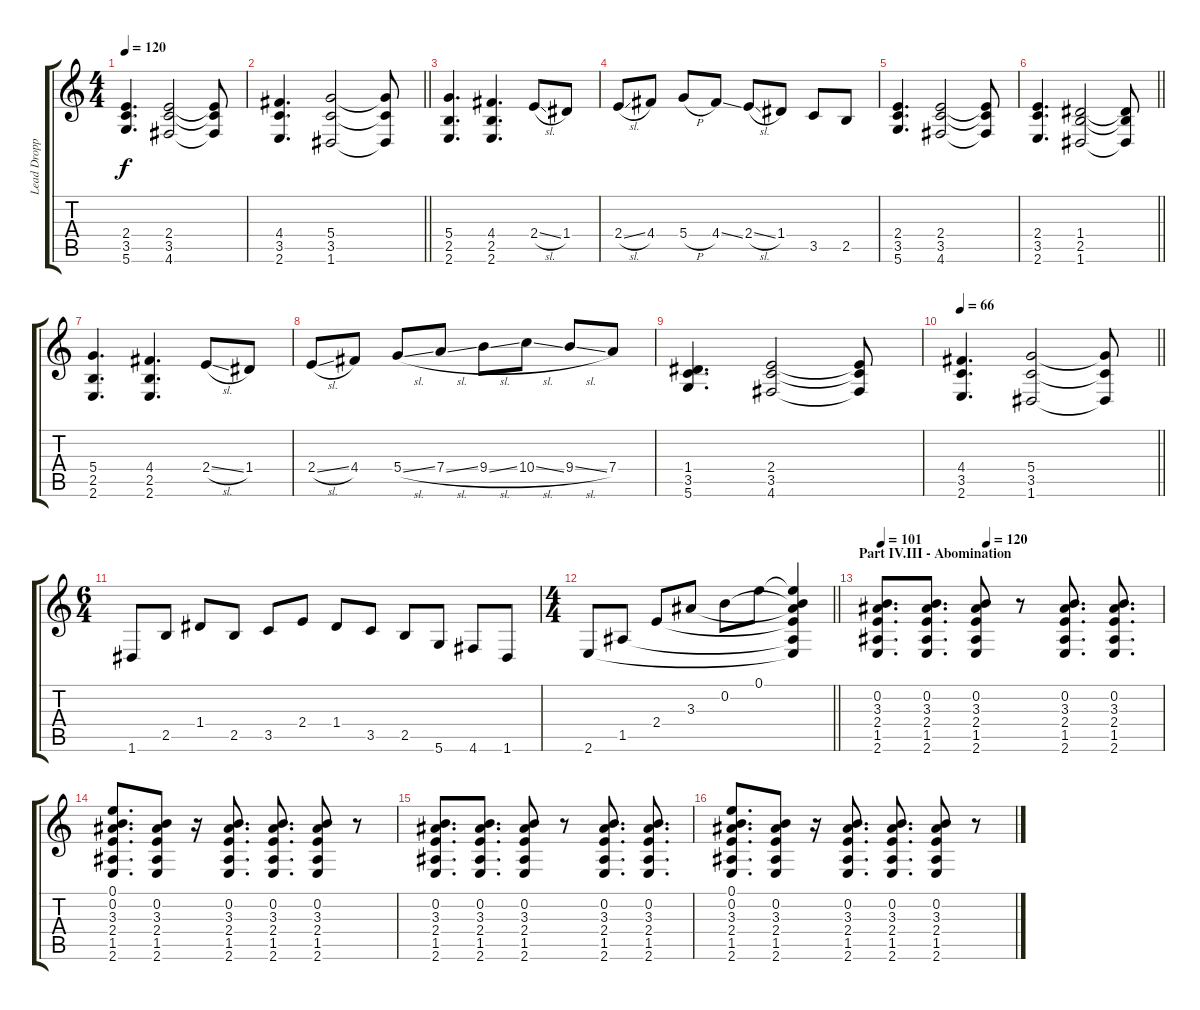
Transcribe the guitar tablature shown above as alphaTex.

\track ("Lead Dropped D " "Lead Dropp") {instrument distortionguitar}
\staff {score tabs}
\tuning (E4 B3 G3 D3 A2 D2) {hide}
\ts (4 4)
\tempo 120
\clef g2
\ks c
(2.4 3.5 5.6).4{d dy f} (2.4 3.5 4.6).2 (2.4{t} 3.5{t} 4.6{t}).8 |
\barLineRight lightlight
(4.4 3.5 2.6).4{d} (5.4 3.5 1.6).2 (5.4{t} 3.5{t} 1.6{t}).8 |
(5.4 2.5 2.6).4{d} (4.4 2.5 2.6).4{d} 2.4{sl}.8 1.4.8 |
2.4{sl}.8 4.4.8 5.4{h}.8 4.4{ss}.8 2.4{sl}.8 1.4.8 3.5.8 2.5.8 |
(2.4 3.5 5.6).4{d} (2.4 3.5 4.6).2 (2.4{t} 3.5{t} 4.6{t}).8 |
\barLineRight lightlight
(2.4 3.5 2.6).4{d} (1.4 2.5 1.6).2 (1.4{t} 2.5{t} 1.6{t}).8 |
(5.4 2.5 2.6).4{d} (4.4 2.5 2.6).4{d} 2.4{sl}.8 1.4.8 |
2.4{sl}.8 4.4.8 5.4{sl}.8 7.4{sl}.8 9.4{sl}.8 10.4{sl}.8 9.4{sl}.8 7.4.8 |
(1.4 3.5 5.6).4{d} (2.4 3.5 4.6).2 (2.4{t} 3.5{t} 4.6{t}).8 |
\tempo 66
\barLineRight lightlight
(4.4 3.5 2.6).4{d} (5.4 3.5 1.6).2 (5.4{t} 3.5{t} 1.6{t}).8 |
\ts (6 4)
1.6.8 2.5.8 1.4.8 2.5.8 3.5.8 2.4.8 1.4.8 3.5.8 2.5.8 5.6.8 4.6.8 1.6.8 |
\ts (4 4)
\barLineRight lightlight
2.6.8 1.5.8 2.4.8 3.3.8 0.2.8 0.1.8 (0.1{t} 0.2{t} 3.3{t} 2.4{t} 1.5{t} 2.6{t}).4 |
\section ("" "Part IV.III - Abomination")
\tempo 101
\tempo (120 0.375)
(0.2 3.3 2.4 1.5 2.6).8{d} (0.2 3.3 2.4 1.5 2.6).8{d} (0.2 3.3 2.4 1.5 2.6).8 r.8 (0.2 3.3 2.4 1.5 2.6).8{d} (0.2 3.3 2.4 1.5 2.6).8{d} |
(0.1 0.2 3.3 2.4 1.5 2.6).8{d} (0.2 3.3 2.4 1.5 2.6).8 r.16 (0.2 3.3 2.4 1.5 2.6).8{d} (0.2 3.3 2.4 1.5 2.6).8{d} (0.2 3.3 2.4 1.5 2.6).8 r.8 |
(0.2 3.3 2.4 1.5 2.6).8{d} (0.2 3.3 2.4 1.5 2.6).8{d} (0.2 3.3 2.4 1.5 2.6).8 r.8 (0.2 3.3 2.4 1.5 2.6).8{d} (0.2 3.3 2.4 1.5 2.6).8{d} |
(0.1 0.2 3.3 2.4 1.5 2.6).8{d} (0.2 3.3 2.4 1.5 2.6).8 r.16 (0.2 3.3 2.4 1.5 2.6).8{d} (0.2 3.3 2.4 1.5 2.6).8{d} (0.2 3.3 2.4 1.5 2.6).8 r.8
